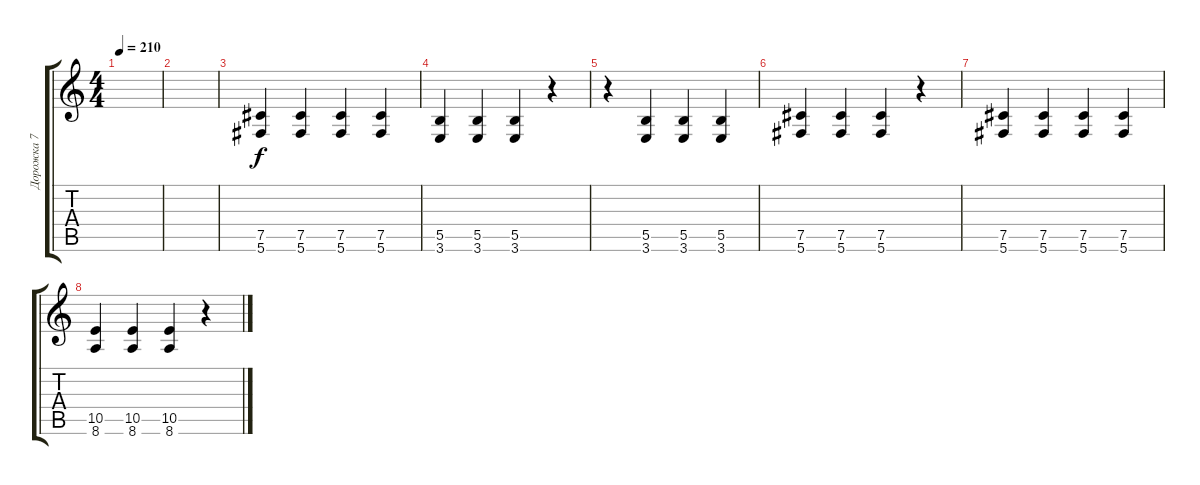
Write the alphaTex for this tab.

\track ("Дорожка 7" "Дорожка 7") {instrument distortionguitar}
\staff {score tabs}
\tuning (Db4 Ab3 E3 B2 Gb2 Db2) {hide}
\ts (4 4)
\tempo 210
\clef g2
\ks c
|
|
(7.5 5.6).4 (7.5 5.6).4 (7.5 5.6).4 (7.5 5.6).4 |
(5.5 3.6).4 (5.5 3.6).4 (5.5 3.6).4 r.4 |
r.4 (5.5 3.6).4 (5.5 3.6).4 (5.5 3.6).4 |
(7.5 5.6).4 (7.5 5.6).4 (7.5 5.6).4 r.4 |
(7.5 5.6).4 (7.5 5.6).4 (7.5 5.6).4 (7.5 5.6).4 |
(10.5 8.6).4 (10.5 8.6).4 (10.5 8.6).4 r.4
